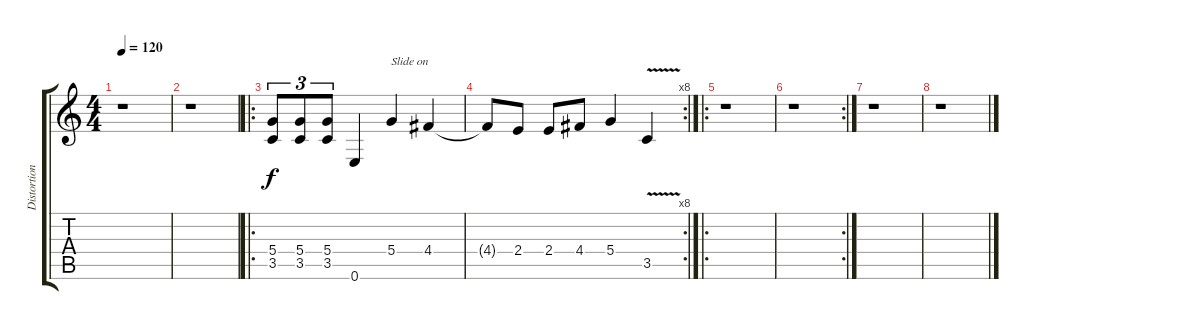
\track ("Distortion Guitar#2" "Distortion") {instrument distortionguitar}
\staff {score tabs}
\tuning (E4 B3 G3 D3 A2 E2) {hide}
\ts (4 4)
\tempo 120
\clef g2
\ks c
r.1{dy f} |
r.1 |
\ro
(5.4 3.5).8{tu (3 2)} (5.4 3.5).8{tu (3 2)} (5.4 3.5).8{tu (3 2)} 0.6.4 5.4.4{txt "Slide on"} 4.4.4 |
\rc 8
4.4{t}.8 2.4.8 2.4.8 4.4.8 5.4.4 3.5{v}.4 |
\ro
r.1 |
\rc 2
r.1 |
r.1 |
r.1
